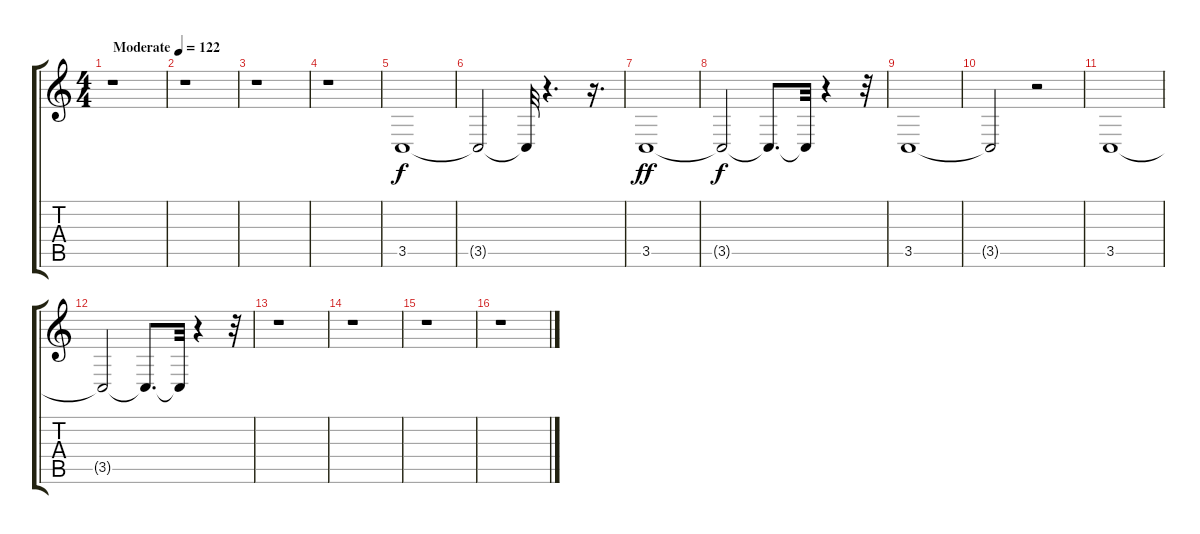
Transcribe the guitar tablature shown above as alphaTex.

\track "" {instrument fx3crystal}
\staff {score tabs}
\tuning (E4 B3 G3 D3 A2 E2) {hide}
\ts (4 4)
\tempo (122 "Moderate")
\clef g2
\ks c
r.1{dy f instrument fx3crystal} |
r.1 |
r.1 |
r.1 |
3.5.1 |
3.5{t}.2 3.5{t}.32 r.4{d} r.16{d} |
3.5.1{dy ff} |
3.5{t}.2{dy f} 3.5{t}.8{d} 3.5{t}.32 r.4 r.32 |
3.5.1 |
3.5{t}.2 r.2 |
3.5.1 |
3.5{t}.2 3.5{t}.8{d} 3.5{t}.32 r.4 r.32 |
r.1 |
r.1 |
r.1 |
r.1
